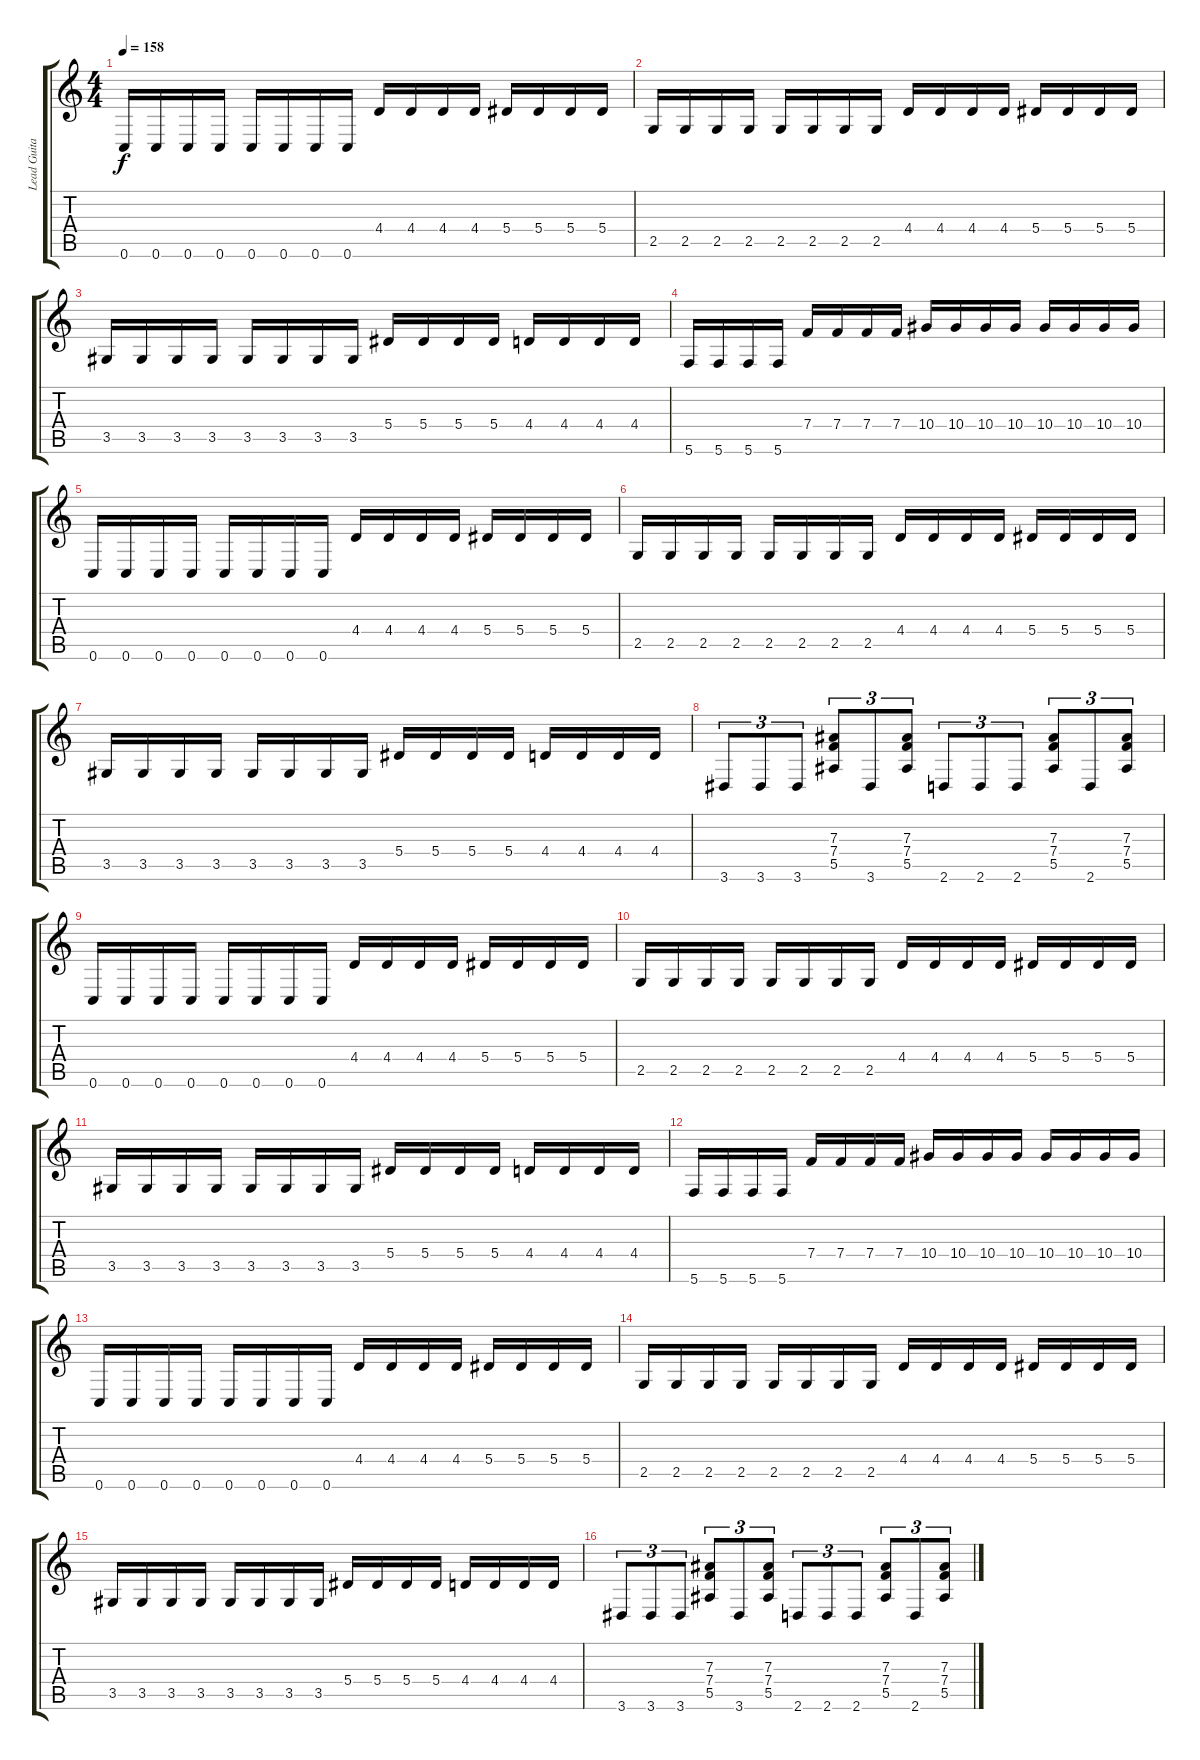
\track ("Lead Guitar" "Lead Guita") {instrument distortionguitar}
\staff {score tabs}
\tuning (C4 G3 Eb3 Bb2 F2 C2) {hide}
\ts (4 4)
\tempo 158
\clef g2
\ks c
0.6.16{dy f} 0.6.16 0.6.16 0.6.16 0.6.16 0.6.16 0.6.16 0.6.16 4.4.16 4.4.16 4.4.16 4.4.16 5.4.16 5.4.16 5.4.16 5.4.16 |
2.5.16 2.5.16 2.5.16 2.5.16 2.5.16 2.5.16 2.5.16 2.5.16 4.4.16 4.4.16 4.4.16 4.4.16 5.4.16 5.4.16 5.4.16 5.4.16 |
3.5.16 3.5.16 3.5.16 3.5.16 3.5.16 3.5.16 3.5.16 3.5.16 5.4.16 5.4.16 5.4.16 5.4.16 4.4.16 4.4.16 4.4.16 4.4.16 |
5.6.16 5.6.16 5.6.16 5.6.16 7.4.16 7.4.16 7.4.16 7.4.16 10.4.16 10.4.16 10.4.16 10.4.16 10.4.16 10.4.16 10.4.16 10.4.16 |
0.6.16 0.6.16 0.6.16 0.6.16 0.6.16 0.6.16 0.6.16 0.6.16 4.4.16 4.4.16 4.4.16 4.4.16 5.4.16 5.4.16 5.4.16 5.4.16 |
2.5.16 2.5.16 2.5.16 2.5.16 2.5.16 2.5.16 2.5.16 2.5.16 4.4.16 4.4.16 4.4.16 4.4.16 5.4.16 5.4.16 5.4.16 5.4.16 |
3.5.16 3.5.16 3.5.16 3.5.16 3.5.16 3.5.16 3.5.16 3.5.16 5.4.16 5.4.16 5.4.16 5.4.16 4.4.16 4.4.16 4.4.16 4.4.16 |
3.6.8{tu (3 2)} 3.6.8{tu (3 2)} 3.6.8{tu (3 2)} (7.3 7.4 5.5).8{tu (3 2)} 3.6.8{tu (3 2)} (7.3 7.4 5.5).8{tu (3 2)} 2.6.8{tu (3 2)} 2.6.8{tu (3 2)} 2.6.8{tu (3 2)} (7.3 7.4 5.5).8{tu (3 2)} 2.6.8{tu (3 2)} (7.3 7.4 5.5).8{tu (3 2)} |
0.6.16 0.6.16 0.6.16 0.6.16 0.6.16 0.6.16 0.6.16 0.6.16 4.4.16 4.4.16 4.4.16 4.4.16 5.4.16 5.4.16 5.4.16 5.4.16 |
2.5.16 2.5.16 2.5.16 2.5.16 2.5.16 2.5.16 2.5.16 2.5.16 4.4.16 4.4.16 4.4.16 4.4.16 5.4.16 5.4.16 5.4.16 5.4.16 |
3.5.16 3.5.16 3.5.16 3.5.16 3.5.16 3.5.16 3.5.16 3.5.16 5.4.16 5.4.16 5.4.16 5.4.16 4.4.16 4.4.16 4.4.16 4.4.16 |
5.6.16 5.6.16 5.6.16 5.6.16 7.4.16 7.4.16 7.4.16 7.4.16 10.4.16 10.4.16 10.4.16 10.4.16 10.4.16 10.4.16 10.4.16 10.4.16 |
0.6.16 0.6.16 0.6.16 0.6.16 0.6.16 0.6.16 0.6.16 0.6.16 4.4.16 4.4.16 4.4.16 4.4.16 5.4.16 5.4.16 5.4.16 5.4.16 |
2.5.16 2.5.16 2.5.16 2.5.16 2.5.16 2.5.16 2.5.16 2.5.16 4.4.16 4.4.16 4.4.16 4.4.16 5.4.16 5.4.16 5.4.16 5.4.16 |
3.5.16 3.5.16 3.5.16 3.5.16 3.5.16 3.5.16 3.5.16 3.5.16 5.4.16 5.4.16 5.4.16 5.4.16 4.4.16 4.4.16 4.4.16 4.4.16 |
3.6.8{tu (3 2)} 3.6.8{tu (3 2)} 3.6.8{tu (3 2)} (7.3 7.4 5.5).8{tu (3 2)} 3.6.8{tu (3 2)} (7.3 7.4 5.5).8{tu (3 2)} 2.6.8{tu (3 2)} 2.6.8{tu (3 2)} 2.6.8{tu (3 2)} (7.3 7.4 5.5).8{tu (3 2)} 2.6.8{tu (3 2)} (7.3 7.4 5.5).8{tu (3 2)}
